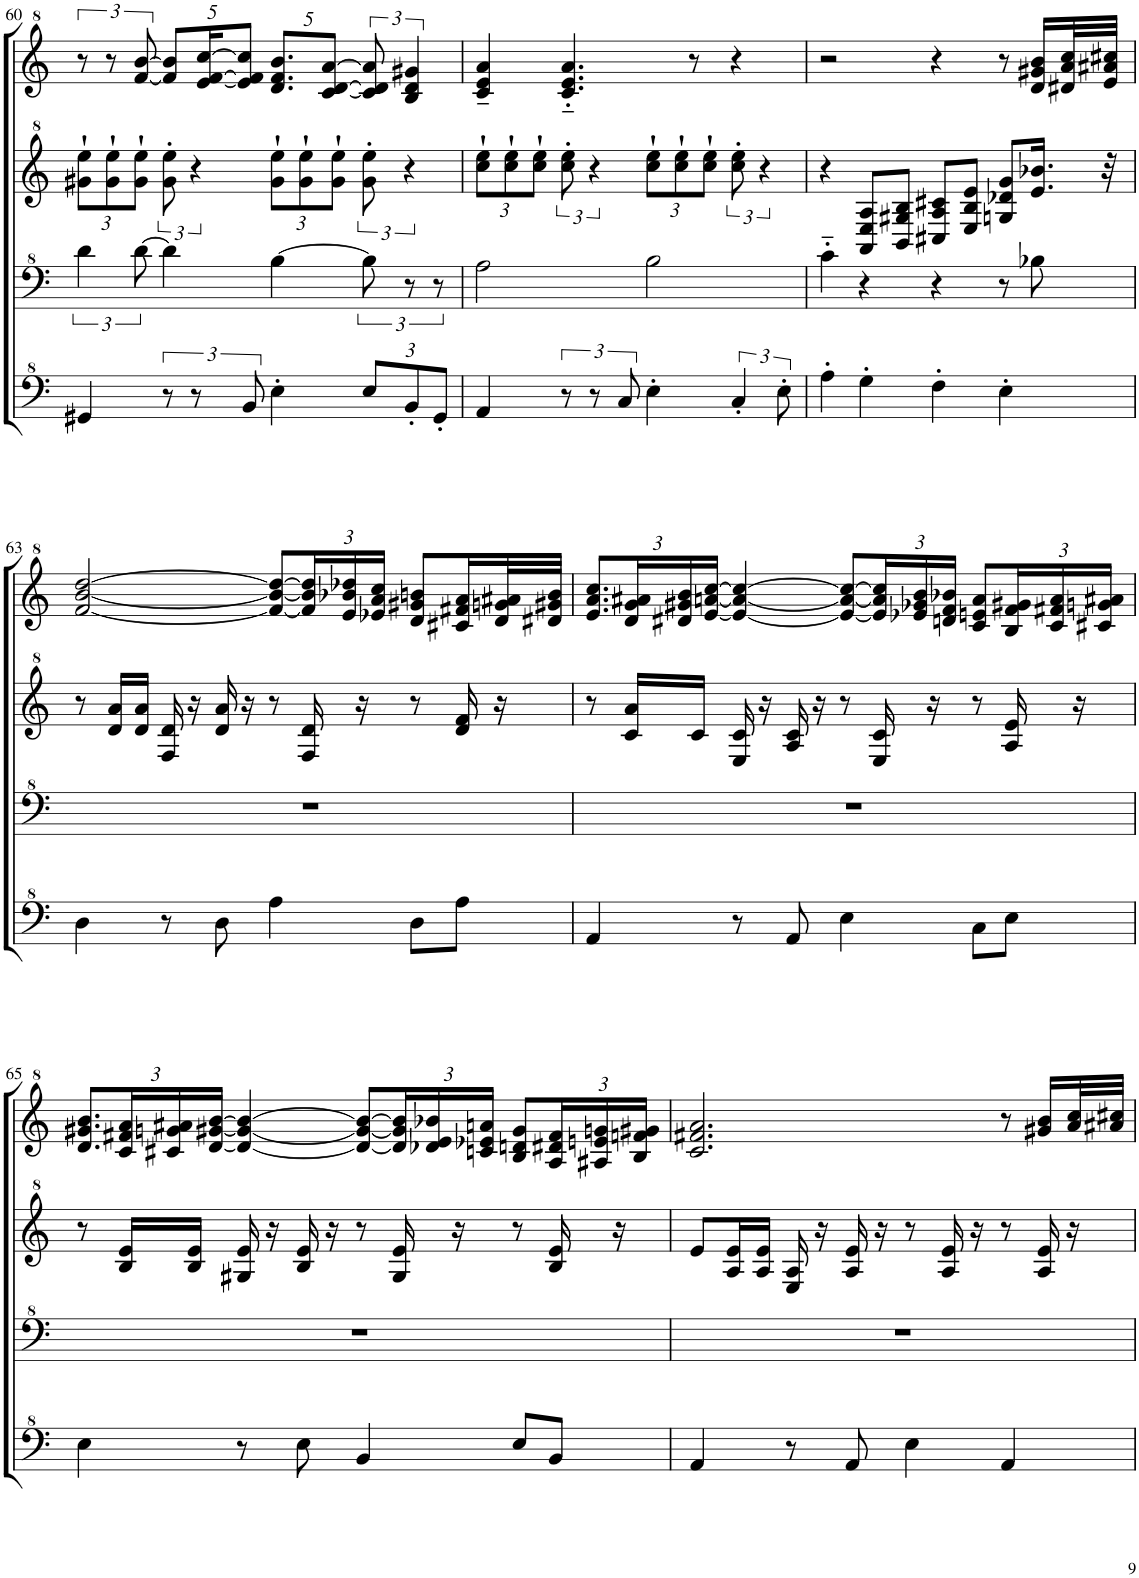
**kern	**kern	**kern	**kern
*part1	*part1	*part1	*part1
*staff4	*staff3	*staff2	*staff1
*I"Model III	*	*	*
!!LO:PB:g=z
*clefF^4	*clefF^4	*clefG^2	*clefG^2
*k[]	*k[]	*k[]	*k[]
*M4/4	*M4/4	*M4/4	*M4/4
*	*	*Xbrackettup	*
=60	=60	=60	=60
4G#X/	6dd\	12gg#X\` 12eee\`L	12r
.	.	12gg#\` 12eee\`	12r
.	[12dd\	12gg#\` 12eee\`J	[12ff/ [12bb/
*	*	*brackettup	*Xbrackettup
12r	4dd\]	12gg#\' 12eee\'	10ff/] 10bb/]L
12r	.	6r	.
.	.	.	[20ee/ [20ff/ [20ccc/K
.	.	.	10ee/] 10ff/] 10ccc/]J
12B/	.	.	.
*	*	*Xbrackettup	*
4e'\	[4b\	12gg#\` 12eee\`L	10.dd/ 10.ff/ 10.bb/L
.	.	12gg#\` 12eee\`	.
.	.	.	[10cc/ [10dd/ [10aa/J
.	.	12gg#\` 12eee\`J	.
*Xbrackettup	*	*brackettup	*brackettup
12e/L	12b\]	12gg#\' 12eee\'	12cc/] 12dd/] 12aa/]
12B'/	12r	6r	6b/ 6dd/ 6gg#X/
12G#'/J	12r	.	.
=61	=61	=61	=61
*	*	*Xbrackettup	*
4A/	2a\	12ccc\` 12eee\`L	4cc/~ 4ee/~ 4aa/~
.	.	12ccc\` 12eee\`	.
.	.	12ccc\` 12eee\`J	.
*brackettup	*	*brackettup	*
12r	.	12ccc\' 12eee\'	4.cc/'~ 4.ee/'~ 4.aa/'~
12r	.	6r	.
12c/	.	.	.
*	*	*Xbrackettup	*
4e'\	2b\	12ccc\` 12eee\`L	.
.	.	12ccc\` 12eee\`	.
.	.	.	8r
.	.	12ccc\` 12eee\`J	.
*	*	*brackettup	*
6c'/	.	12ccc\' 12eee\'	4r
.	.	6r	.
12e'\	.	.	.
=62	=62	=62	=62
4a'\	4cc'~\	4r	2r
4g'\	4r	8A/ 8e/ 8a/L	.
.	.	8B/ 8g#X/ 8b/J	.
4f'\	4r	8c#X/ 8a/ 8cc#X/L	4r
.	.	8e/ 8b/ 8ee/J	.
4e'\	8r	8gn/ 8dd-X/ 8gg/L	8r
.	8b-X\	16.ee/ 16.bb-X/Jk	16dd/ 16gg#X/ 16bb/LL
.	.	.	32dd#X/ 32aa/ 32ccc/L
.	.	32r	32ee/ 32aa#X/ 32ccc#X/JJJ
!!LO:LB:g=z
=63	=63	=63	=63
4d\	1r	8r	[2ff/ [2bb/ [2ddd/
.	.	16dd/ 16aa/LL	.
.	.	16dd/ 16aa/JJ	.
8r	.	16f/ 16dd/	.
.	.	16r	.
8d\	.	16dd/ 16aa/	.
.	.	16r	.
4a\	.	8r	8ff/_ 8bb/_ 8ddd/_L
*	*	*	*Xbrackettup
.	.	16f/ 16dd/	24ff/] 24bb/] 24ddd/]L
.	.	.	24ee/ 24bb-X/ 24ddd-X/
.	.	16r	.
.	.	.	24ee-X/ 24aa/ 24ccc/JJ
8d\L	.	8r	8dd/ 8gg#X/ 8bbn/L
8a\J	.	16dd/ 16ff/	16cc#X/ 16ff#X/ 16aa/L
.	.	16r	32dd/ 32ggn/ 32aa#X/L
.	.	.	32dd#X/ 32gg#X/ 32bb/JJJ
=64	=64	=64	=64
4A/	1r	8r	12.ee/ 12.aa/ 12.ccc/L
.	.	16cc/ 16aa/LL	24dd/ 24gg/ 24aa#X/L
.	.	.	24dd#X/ 24gg#X/ 24bb/
.	.	16cc/JJ	.
.	.	.	[24ee/ [24aan/ [24ccc/JJ
8r	.	16e/ 16cc/	4ee/_ 4aa/_ 4ccc/_
.	.	16r	.
8A/	.	16a/ 16cc/	.
.	.	16r	.
4e\	.	8r	8ee/_ 8aa/_ 8ccc/_L
.	.	16e/ 16cc/	24ee/] 24aa/] 24ccc/]L
.	.	.	24ee-X/ 24gg-X/ 24bb/
.	.	16r	.
.	.	.	24ddn/ 24ff/ 24bb-X/JJ
8c\L	.	8r	8cc/ 8een/ 8aa/L
8e\J	.	16a/ 16ee/	24b/ 24ff/ 24gg#X/L
.	.	.	24cc/ 24ff#X/ 24aa/
.	.	16r	.
.	.	.	24cc#X/ 24ggn/ 24aa#X/JJ
!!LO:LB:g=z
=65	=65	=65	=65
4e\	1r	8r	12.dd/ 12.gg#X/ 12.bb/L
.	.	16b/ 16ee/LL	24cc/ 24ff#X/ 24aa/L
.	.	.	24cc#X/ 24ggn/ 24aa#X/
.	.	16b/ 16ee/JJ	.
.	.	.	[24dd/ [24gg#X/ [24bb/JJ
8r	.	16g#X/ 16ee/	4dd/_ 4gg#/_ 4bb/_
.	.	16r	.
8e\	.	16b/ 16ee/	.
.	.	16r	.
4B/	.	8r	8dd/_ 8gg#/_ 8bb/_L
.	.	16g#/ 16ee/	24dd/] 24gg#/] 24bb/]L
.	.	.	24dd-X/ 24ee/ 24bb-X/
.	.	16r	.
.	.	.	24ccn/ 24ee-X/ 24aan/JJ
8e/L	.	8r	8b/ 8ddn/ 8gg#/L
8B/J	.	16b/ 16ee/	24a/ 24dd#X/ 24ff#/L
.	.	.	24a#X/ 24een/ 24ggn/
.	.	16r	.
.	.	.	24b/ 24ffn/ 24gg#X/JJ
=66	=66	=66	=66
4A/	1r	8ee/L	2.cc/ 2.ff#X/ 2.aa/
.	.	16a/ 16ee/L	.
.	.	16a/ 16ee/JJ	.
8r	.	16e/ 16a/	.
.	.	16r	.
8A/	.	16a/ 16ee/	.
.	.	16r	.
4e\	.	8r	.
.	.	16a/ 16ee/	.
.	.	16r	.
4A/	.	8r	8r
.	.	16a/ 16ee/	16gg#X/ 16bb/LL
.	.	16r	32aa/ 32ccc/L
.	.	.	32aa#X/ 32ccc#X/JJJ
=	=	=	=
*-	*-	*-	*-
